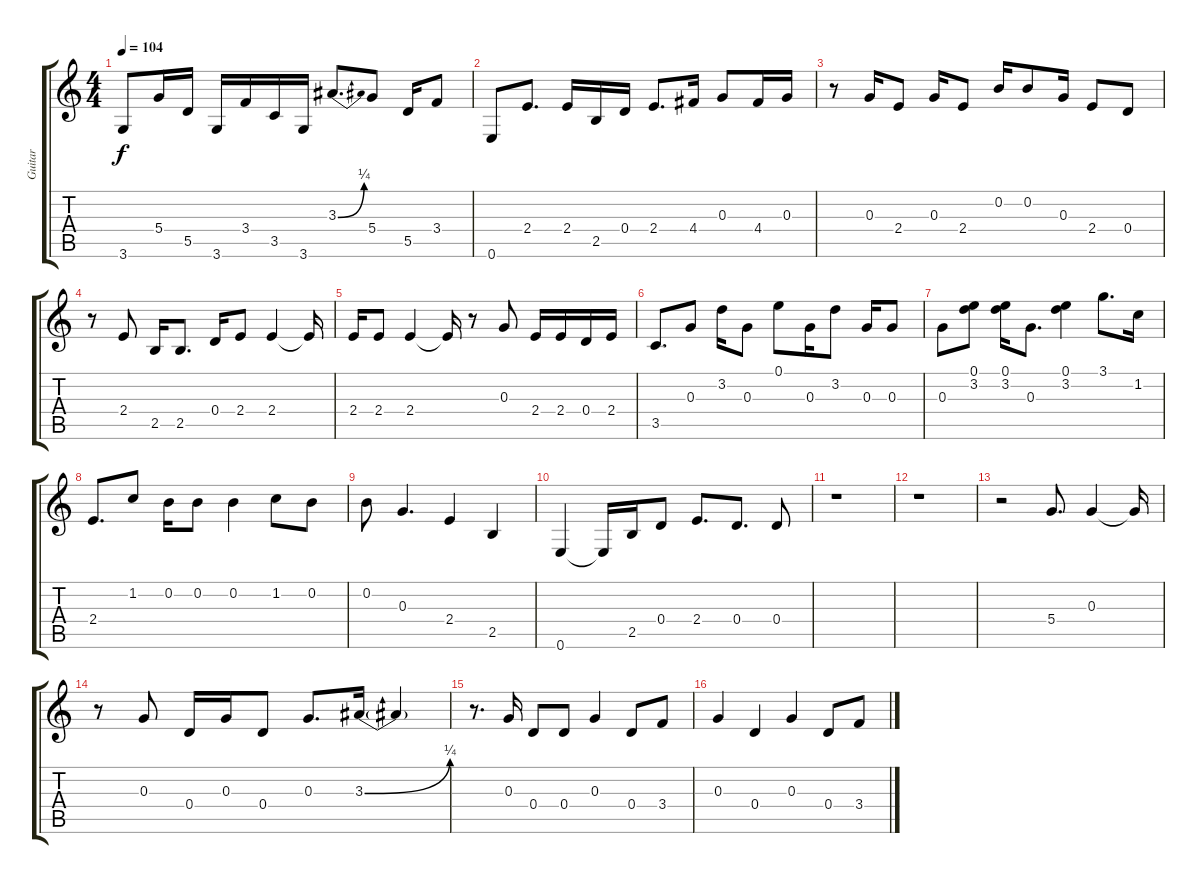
\track ("Guitar" "Guitar") {instrument electricguitarjazz}
\staff {score tabs}
\tuning (E4 B3 G3 D3 A2 E2) {hide}
\ts (4 4)
\tempo 104
\clef g2
\ks c
3.6.8{dy f} 5.4.16 5.5.16 3.6.16 3.4.16 3.5.16 3.6.16 3.3{be (bend 0 0 60 1)}.8{d} 5.4.8 5.5.16 3.4.8 |
0.6.8 2.4.8{d} 2.4.16 2.5.16 0.4.16 2.4.8{d} 4.4.16 0.3.8 4.4.16 0.3.16 |
r.8 0.3.16 2.4.8 0.3.16 2.4.8 0.2.16 0.2.8 0.3.16 2.4.8 0.4.8 |
r.8 2.4.8 2.5.16 2.5.8{d} 0.4.16 2.4.8 2.4.4 2.4{t}.16 |
2.4.16 2.4.8 2.4.4 2.4{t}.16 r.8 0.3.8 2.4.16 2.4.16 0.4.16 2.4.16 |
3.5.8{d} 0.3.8 3.2.16 0.3.8 0.1.8 0.3.16 3.2.8 0.3.16 0.3.8 |
0.3.8 (0.1 3.2).8 (0.1 3.2).16 0.3.8{d} (0.1 3.2).4 3.1.8{d} 1.2.16 |
2.4.8{d} 1.2.8 0.2.16 0.2.8 0.2.4 1.2.8 0.2.8 |
0.2.8 0.3.4{d} 2.4.4 2.5.4 |
0.6.4 0.6{t}.16 2.5.16 0.4.8 2.4.8{d} 0.4.8{d} 0.4.8 |
r.1 |
r.1 |
r.2 5.4.8{d} 0.3.4 0.3{t}.16 |
r.8 0.3.8 0.4.16 0.3.16 0.4.8 0.3.8{d} 3.3{be (bend 0 0 60 1)}.16 3.3{t}.4 |
r.8{d} 0.3.16 0.4.8 0.4.8 0.3.4 0.4.8 3.4.8 |
0.3.4 0.4.4 0.3.4 0.4.8 3.4.8
